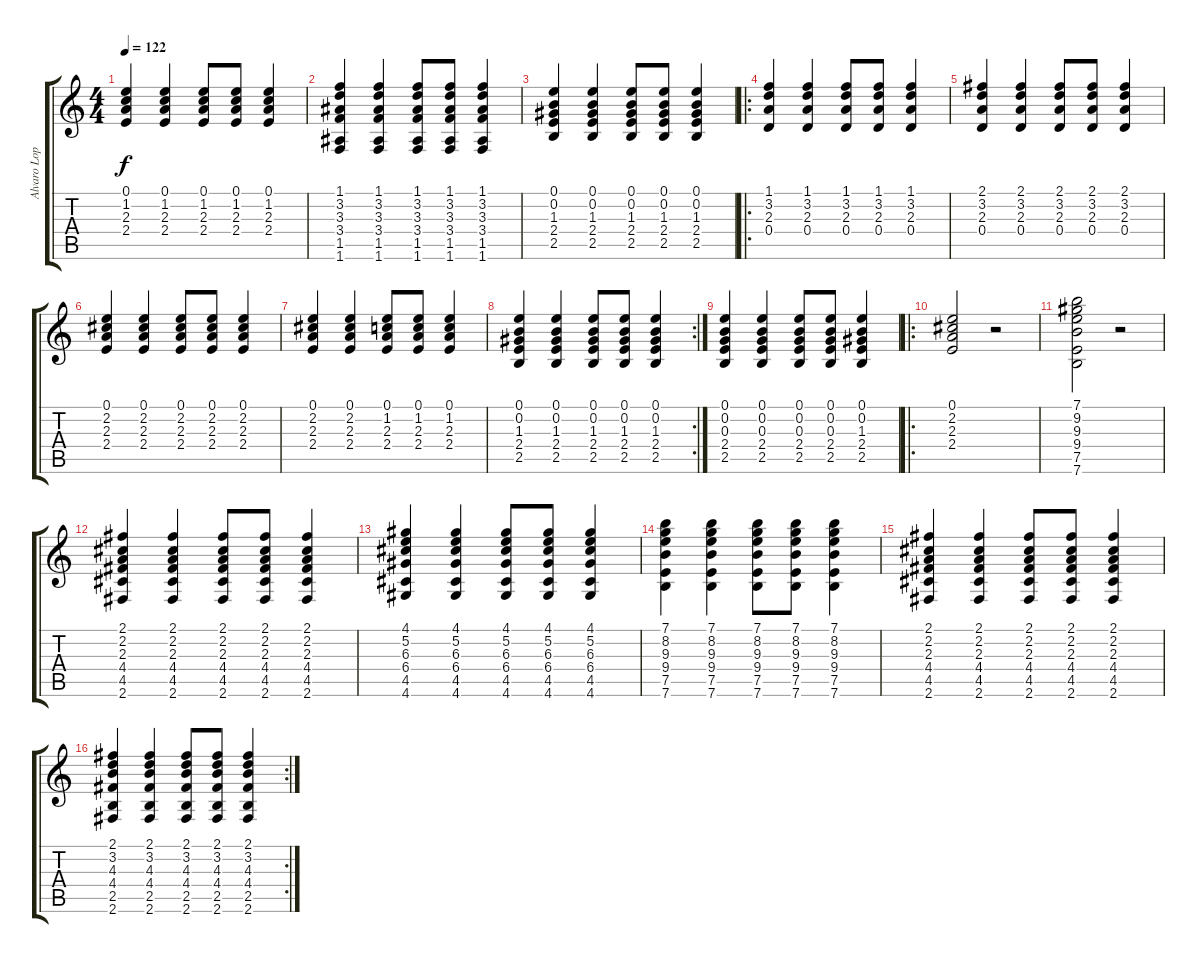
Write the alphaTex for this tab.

\track ("Alvaro Lopez" "Alvaro Lop") {instrument acousticguitarnylon}
\staff {score tabs}
\tuning (E4 B3 G3 D3 A2 E2) {hide}
\ts (4 4)
\tempo 122
\clef g2
\ks c
(0.1 1.2 2.3 2.4).4{dy f} (0.1 1.2 2.3 2.4).4 (0.1 1.2 2.3 2.4).8 (0.1 1.2 2.3 2.4).8 (0.1 1.2 2.3 2.4).4 |
(1.1 3.2 3.3 3.4 1.5 1.6).4 (1.1 3.2 3.3 3.4 1.5 1.6).4 (1.1 3.2 3.3 3.4 1.5 1.6).8 (1.1 3.2 3.3 3.4 1.5 1.6).8 (1.1 3.2 3.3 3.4 1.5 1.6).4 |
(0.1 0.2 1.3 2.4 2.5).4 (0.1 0.2 1.3 2.4 2.5).4 (0.1 0.2 1.3 2.4 2.5).8 (0.1 0.2 1.3 2.4 2.5).8 (0.1 0.2 1.3 2.4 2.5).4 |
\ro
(1.1 3.2 2.3 0.4).4 (1.1 3.2 2.3 0.4).4 (1.1 3.2 2.3 0.4).8 (1.1 3.2 2.3 0.4).8 (1.1 3.2 2.3 0.4).4 |
(2.1 3.2 2.3 0.4).4 (2.1 3.2 2.3 0.4).4 (2.1 3.2 2.3 0.4).8 (2.1 3.2 2.3 0.4).8 (2.1 3.2 2.3 0.4).4 |
(0.1 2.2 2.3 2.4).4 (0.1 2.2 2.3 2.4).4 (0.1 2.2 2.3 2.4).8 (0.1 2.2 2.3 2.4).8 (0.1 2.2 2.3 2.4).4 |
(0.1 2.2 2.3 2.4).4 (0.1 2.2 2.3 2.4).4 (0.1 1.2 2.3 2.4).8 (0.1 1.2 2.3 2.4).8 (0.1 1.2 2.3 2.4).4 |
\rc 2
(0.1 0.2 1.3 2.4 2.5).4 (0.1 0.2 1.3 2.4 2.5).4 (0.1 0.2 1.3 2.4 2.5).8 (0.1 0.2 1.3 2.4 2.5).8 (0.1 0.2 1.3 2.4 2.5).4 |
(0.1 0.2 0.3 2.4 2.5).4 (0.1 0.2 0.3 2.4 2.5).4 (0.1 0.2 0.3 2.4 2.5).8 (0.1 0.2 0.3 2.4 2.5).8 (0.1 0.2 1.3 2.4 2.5).4 |
\ro
(0.1 2.2 2.3 2.4).2 r.2 |
(7.1 9.2 9.3 9.4 7.5 7.6).2 r.2 |
(2.1 2.2 2.3 4.4 4.5 2.6).4 (2.1 2.2 2.3 4.4 4.5 2.6).4 (2.1 2.2 2.3 4.4 4.5 2.6).8 (2.1 2.2 2.3 4.4 4.5 2.6).8 (2.1 2.2 2.3 4.4 4.5 2.6).4 |
(4.1 5.2 6.3 6.4 4.5 4.6).4 (4.1 5.2 6.3 6.4 4.5 4.6).4 (4.1 5.2 6.3 6.4 4.5 4.6).8 (4.1 5.2 6.3 6.4 4.5 4.6).8 (4.1 5.2 6.3 6.4 4.5 4.6).4 |
(7.1 8.2 9.3 9.4 7.5 7.6).4 (7.1 8.2 9.3 9.4 7.5 7.6).4 (7.1 8.2 9.3 9.4 7.5 7.6).8 (7.1 8.2 9.3 9.4 7.5 7.6).8 (7.1 8.2 9.3 9.4 7.5 7.6).4 |
(2.1 2.2 2.3 4.4 4.5 2.6).4 (2.1 2.2 2.3 4.4 4.5 2.6).4 (2.1 2.2 2.3 4.4 4.5 2.6).8 (2.1 2.2 2.3 4.4 4.5 2.6).8 (2.1 2.2 2.3 4.4 4.5 2.6).4 |
\rc 2
(2.1 3.2 4.3 4.4 2.5 2.6).4 (2.1 3.2 4.3 4.4 2.5 2.6).4 (2.1 3.2 4.3 4.4 2.5 2.6).8 (2.1 3.2 4.3 4.4 2.5 2.6).8 (2.1 3.2 4.3 4.4 2.5 2.6).4
